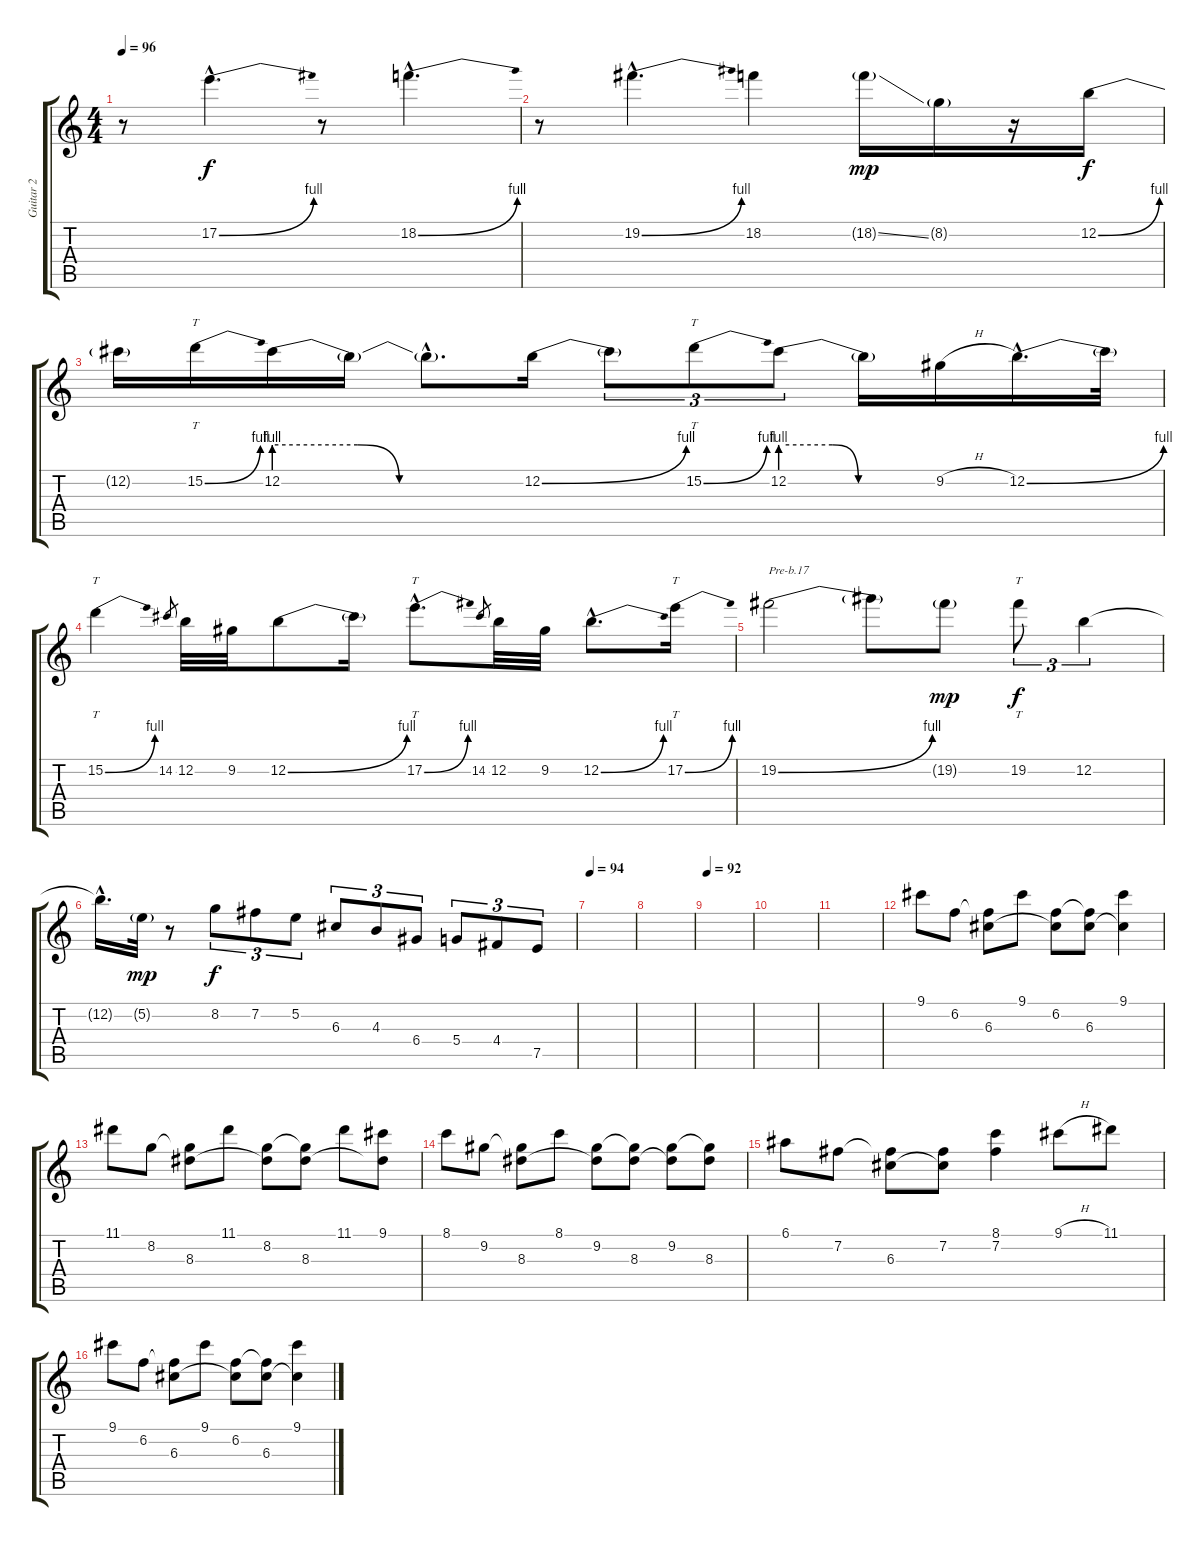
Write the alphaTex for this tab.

\track ("Guitar 2" "Guitar 2") {instrument distortionguitar}
\staff {score tabs}
\tuning (E4 B3 G3 D3 A2 E2) {hide}
\ts (4 4)
\tempo 96
\clef g2
\ks c
r.8{dy f} 17.2{be (bend 0 0 60 4) hac}.4{d} r.8 18.2{be (bend 0 0 60 4) hac}.4{d} |
r.8 19.2{be (bend 0 0 60 4) hac}.4{d} 18.2.4 18.2{ss g}.16{dy mp} 8.2{g}.16 r.16 12.2{be (bend 0 0 60 4)}.16{dy f} |
12.2{t}.16 15.2{be (bend 0 0 60 4)}.16{tt} 12.2{be (custom 0 4 20 4 30 0 60 0)}.16 12.2{t}.16 12.2{hac t}.8{d} 12.2{be (bend 0 0 60 4)}.16 12.2{t}.8{tu (3 2)} 15.2{be (bend 0 0 60 4)}.8{tt tu (3 2)} 12.2{be (custom 0 4 20 4 30 0 60 0)}.8{tu (3 2)} 12.2{t}.16 9.2{h}.16 12.2{be (bend 0 0 60 4) hac}.16{d} 12.2{t}.32 |
15.2{be (bend 0 0 60 4)}.4{tt} 14.2.8{gr} 12.2.32 9.2.32 12.2{be (bend 0 0 60 4)}.8 12.2{t}.16 17.2{be (bend 0 0 60 4) hac}.8{tt d} 14.2.8{gr} 12.2.32 9.2.32 12.2{be (bend 0 0 60 4) hac}.8{d} 17.2{be (bend 0 0 60 4)}.16{tt} |
19.2{be (bend 0 0 60 4)}.2{txt "Pre-b.17"} 19.2{t}.8 19.2{g}.8{dy mp} 19.2.8{tt tu (3 2) dy f} 12.2.4{tu (3 2)} |
12.2{hac t}.16{d} 5.2{g}.32{dy mp} r.8 8.2.8{tu (3 2) dy f} 7.2.8{tu (3 2)} 5.2.8{tu (3 2)} 6.3.8{tu (3 2)} 4.3.8{tu (3 2)} 6.4.8{tu (3 2)} 5.4.8{tu (3 2)} 4.4.8{tu (3 2)} 7.5.8{tu (3 2)} |
\tempo 94
|
|
\tempo 92
|
|
|
9.1.8{instrument acousticguitarsteel} 6.2.8 (6.2{t} 6.3).8 9.1.8 (6.2 6.3{t}).8 (6.2{t} 6.3).8 (9.1 6.3{t}).4 |
11.1.8 8.2.8 (8.2{t} 8.3).8 11.1.8 (8.2 8.3{t}).8 (8.2{t} 8.3).8 11.1.8 (9.1 8.3{t}).8 |
8.1.8 9.2.8 (9.2{t} 8.3).8 8.1.8 (9.2 8.3{t}).8 (9.2{t} 8.3).8 (9.2 8.3{t}).8 (9.2{t} 8.3).8 |
6.1.8 7.2.8 (7.2{t} 6.3).8 (7.2 6.3{t}).8 (8.1 7.2).4 9.1{h}.8 11.1.8 |
9.1.8 6.2.8 (6.2{t} 6.3).8 9.1.8 (6.2 6.3{t}).8 (6.2{t} 6.3).8 (9.1 6.3{t}).4
